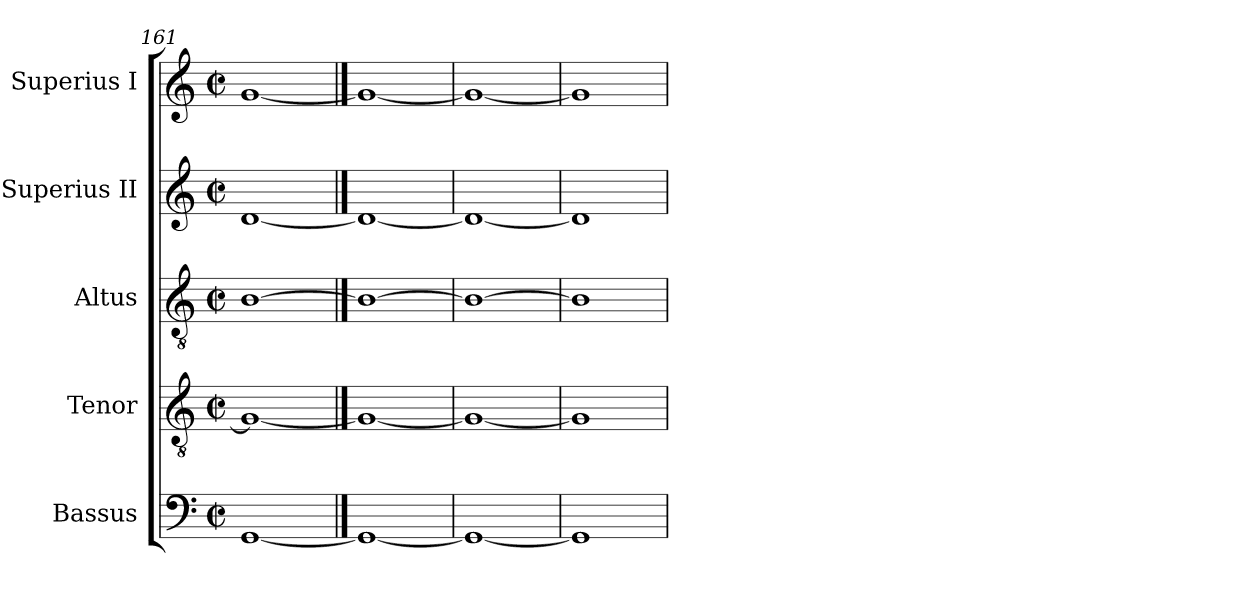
**kern	**kern	**kern	**kern	**kern
*part5	*part4	*part3	*part2	*part1
*staff5	*staff4	*staff3	*staff2	*staff1
*I"Bassus	*I"Tenor	*I"Altus	*I"Superius II	*I"Superius I
*I'B.	*I'T.	*I'T.	*I'A.	*I'S.
*clefF4	*clefGv2	*clefGv2	*clefG2	*clefG2
*	*ITrd7c12	*ITrd7c12	*	*
*k[]	*k[]	*k[]	*k[]	*k[]
*C:	*C:	*C:	*C:	*C:
*M2/2	*M2/2	*M2/2	*M2/2	*M2/2
*met(c|)	*met(c|)	*met(c|)	*met(c|)	*met(c|)
=161	=161	=161	=161	=161
[1GGi	1GGi_<	[1BBi	[1di	[1gi
==162	==162	==162	==162	==162
1GGi_	1GGi_	1BBi_	1di_	1gi_
=163	=163	=163	=163	=163
1GGi_	1GGi_	1BBi_	1di_	1gi_
=164	=164	=164	=164	=164
1GGi]	1GGi]	1BBi]	1di]	1gi]
=	=	=	=	=
*-	*-	*-	*-	*-
